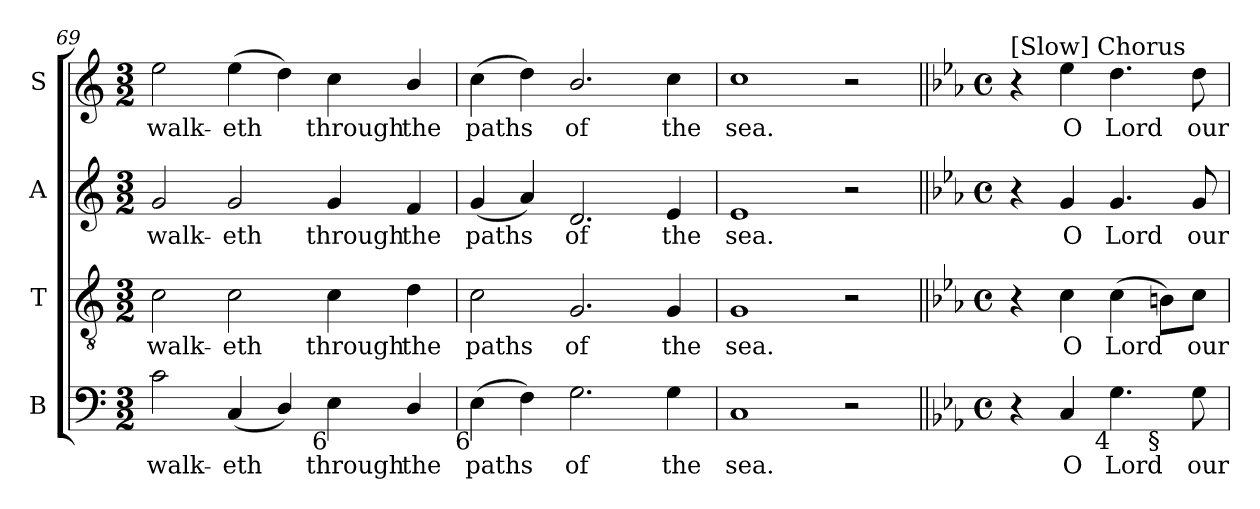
**kern	**text	**kern	**text	**kern	**text	**kern	**text
*part4	*part4	*part3	*part3	*part2	*part2	*part1	*part1
*staff4	*staff4	*staff3	*staff3	*staff2	*staff2	*staff1	*staff1
*I"B	*	*I"T	*	*I"A	*	*I"S	*
*I'B	*	*I'T	*	*I'A	*	*I'S	*
*clefF4	*	*clefGv2	*	*clefG2	*	*clefG2	*
*	*	*ITrd7c12	*	*	*	*	*
*k[]	*	*k[]	*	*k[]	*	*k[]	*
*C:	*	*C:	*	*C:	*	*C:	*
*M3/2	*	*M3/2	*	*M3/2	*	*M3/2	*
=69	=69	=69	=69	=69	=69	=69	=69
!	!LO:LY:b:color=#000000	!	!	!	!	!	!
!	!	!	!LO:LY:b:color=#000000	!	!	!	!
!	!	!	!	!	!LO:LY:b:color=#000000	!	!
!	!	!	!	!	!	!	!LO:LY:b:color=#000000
2ci\	walk-	2Ci\	walk-	2gi/	walk-	2eei\	walk-
!	!LO:LY:b:color=#000000	!	!	!	!	!	!
!	!	!	!LO:LY:b:color=#000000	!	!	!	!
!	!	!	!	!	!LO:LY:b:color=#000000	!	!
!	!	!	!	!	!	!	!LO:LY:b:color=#000000
(4Ci/	-eth	2Ci\	-eth	2gi/	-eth	(4eei\	-eth
4Di/)	.	.	.	.	.	4ddi\)	.
!	!LO:LY:b:color=#000000	!	!	!	!	!	!
!	!	!	!LO:LY:b:color=#000000	!	!	!	!
!	!	!	!	!	!LO:LY:b:color=#000000	!	!
!LO:TX:b:rj:t=6	!	!	!	!	!	!	!
!	!	!	!	!	!	!	!LO:LY:b:color=#000000
4Ei\	through	4Ci\	through	4gi/	through	4cci\	through
!	!LO:LY:b:color=#000000	!	!	!	!	!	!
!	!	!	!LO:LY:b:color=#000000	!	!	!	!
!	!	!	!	!	!LO:LY:b:color=#000000	!	!
!	!	!	!	!	!	!	!LO:LY:b:color=#000000
4Di/	the	4Di\	the	4fi/	the	4bi/	the
=70	=70	=70	=70	=70	=70	=70	=70
!	!LO:LY:b:color=#000000	!	!	!	!	!	!
!	!	!	!LO:LY:b:color=#000000	!	!	!	!
!	!	!	!	!	!LO:LY:b:color=#000000	!	!
!LO:TX:b:rj:t=6	!	!	!	!	!	!	!
!	!	!	!	!	!	!	!LO:LY:b:color=#000000
(4Ei\	paths	2Ci\	paths	(4gi/	paths	(4cci\	paths
4Fi\)	.	.	.	4ai/)	.	4ddi\)	.
!	!LO:LY:b:color=#000000	!	!	!	!	!	!
!	!	!	!LO:LY:b:color=#000000	!	!	!	!
!	!	!	!	!	!LO:LY:b:color=#000000	!	!
!	!	!	!	!	!	!	!LO:LY:b:color=#000000
2.Gi\	of	2.GGi/	of	2.di/	of	2.bi/	of
!	!LO:LY:b:color=#000000	!	!	!	!	!	!
!	!	!	!LO:LY:b:color=#000000	!	!	!	!
!	!	!	!	!	!LO:LY:b:color=#000000	!	!
!	!	!	!	!	!	!	!LO:LY:b:color=#000000
4Gi\	the	4GGi/	the	4ei/	the	4cci\	the
=71	=71	=71	=71	=71	=71	=71	=71
!	!LO:LY:b:color=#000000	!	!	!	!	!	!
!	!	!	!LO:LY:b:color=#000000	!	!	!	!
!	!	!	!	!	!LO:LY:b:color=#000000	!	!
!	!	!	!	!	!	!	!LO:LY:b:color=#000000
1Ci	sea.	1GGi	sea.	1ei	sea.	1cci	sea.
2r	.	2r	.	2r	.	2r	.
!!LO:PB:g=z
=72||	=72||	=72||	=72||	=72||	=72||	=72||	=72||
*k[b-e-a-]	*	*k[b-e-a-]	*	*k[b-e-a-]	*	*k[b-e-a-]	*
*c:	*	*c:	*	*c:	*	*c:	*
*M4/4	*	*M4/4	*	*M4/4	*	*M4/4	*
*met(c)	*	*met(c)	*	*met(c)	*	*met(c)	*
*	*	*	*	*	*	*MM60	*
!	!	!	!	!	!	!LO:TX:a:t=[Slow] Chorus	!
*^	*	*	*	*	*	*	*
4r	2.ryy	.	4r	.	4r	.	4r	.
!	!	!LO:LY:b:color=#000000	!	!	!	!	!	!
!	!	!	!	!LO:LY:b:color=#000000	!	!	!	!
!	!	!	!	!	!	!LO:LY:b:color=#000000	!	!
!	!	!	!	!	!	!	!	!LO:LY:b:color=#000000
4Ci/	.	O	4Ci\	O	4gi/	O	4ee-i\	O
!	!	!LO:LY:b:color=#000000	!	!	!	!	!	!
!	!	!	!	!LO:LY:b:color=#000000	!	!	!	!
!	!	!	!	!	!	!LO:LY:b:color=#000000	!	!
!LO:TX:b:rj:t=4	!	!	!	!	!	!	!	!
!	!	!	!	!	!	!	!	!LO:LY:b:color=#000000
4.Gi\	.	Lord	(4Ci\	Lord	4.gi/	Lord	4.ddi\	Lord
!	!LO:TX:b:rj:t=§	!	!	!	!	!	!	!
.	4ryy	.	8BBni\L)	.	.	.	.	.
!	!	!LO:LY:b:color=#000000	!	!	!	!	!	!
!	!	!	!	!LO:LY:b:color=#000000	!	!	!	!
!	!	!	!	!	!	!LO:LY:b:color=#000000	!	!
!	!	!	!	!	!	!	!	!LO:LY:b:color=#000000
8Gi\	.	our	8Ci\J	our	8gi/	our	8ddi\	our
*v	*v	*	*	*	*	*	*	*
=	=	=	=	=	=	=	=
*-	*-	*-	*-	*-	*-	*-	*-
